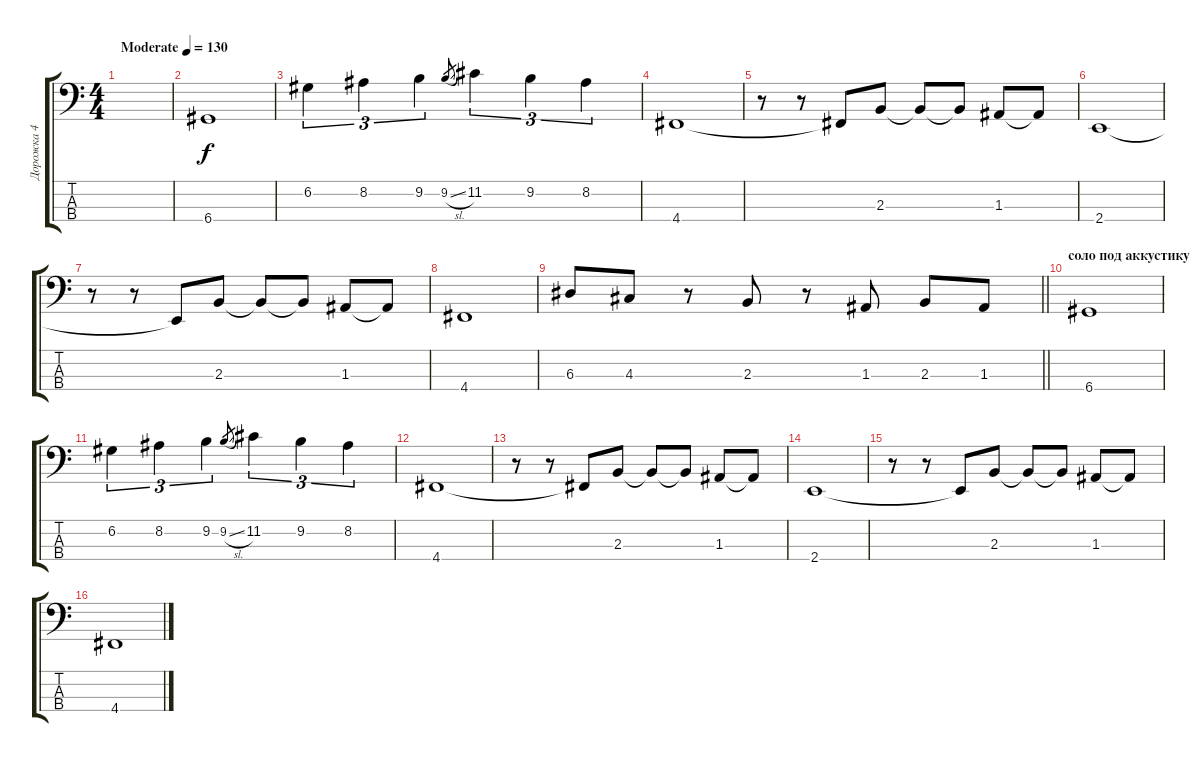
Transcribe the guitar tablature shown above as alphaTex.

\track ("Дорожка 4" "Дорожка 4") {instrument slapbass1}
\staff {score tabs}
\tuning (G2 D2 A1 D1) {hide}
\ts (4 4)
\tempo (130 "Moderate")
\clef f4
\ks c
|
6.4.1 |
6.2.4{tu (3 2)} 8.2.4{tu (3 2)} 9.2.4{tu (3 2)} 9.2{sl}.8{gr} 11.2.4{tu (3 2)} 9.2.4{tu (3 2)} 8.2.4{tu (3 2)} |
4.4.1 |
r.8 r.8 4.4{t}.8 2.3.8 2.3{t}.8 2.3{t}.8 1.3.8 1.3{t}.8 |
2.4.1 |
r.8 r.8 2.4{t}.8 2.3.8 2.3{t}.8 2.3{t}.8 1.3.8 1.3{t}.8 |
4.4.1 |
\barLineRight lightlight
6.3.8 4.3.8 r.8 2.3.8 r.8 1.3.8 2.3.8 1.3.8 |
\section ("" "соло под аккустику")
6.4.1 |
6.2.4{tu (3 2)} 8.2.4{tu (3 2)} 9.2.4{tu (3 2)} 9.2{sl}.8{gr} 11.2.4{tu (3 2)} 9.2.4{tu (3 2)} 8.2.4{tu (3 2)} |
4.4.1 |
r.8 r.8 4.4{t}.8 2.3.8 2.3{t}.8 2.3{t}.8 1.3.8 1.3{t}.8 |
2.4.1 |
r.8 r.8 2.4{t}.8 2.3.8 2.3{t}.8 2.3{t}.8 1.3.8 1.3{t}.8 |
4.4.1
